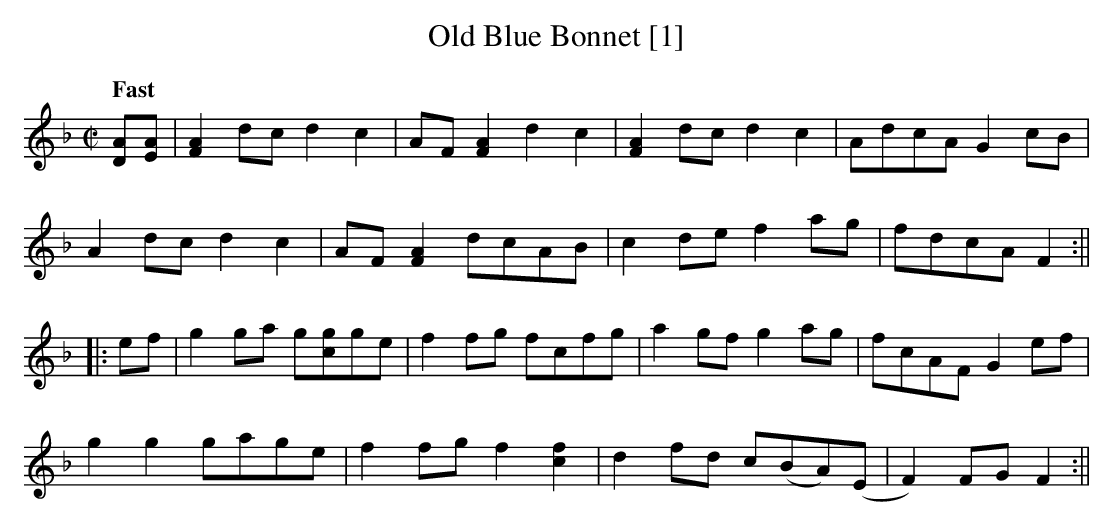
X:1
T:Old Blue Bonnet [1]
M:C|
L:1/8
Q:"Fast"
K:F
[DA][EA]|[F2A2]d-c d2c2|AF [F2A2] d2c2|[F2A2] d-c d2c2|AdcA G2cB|
A2 d-c d2c2|AF[F2A2]dcAB|c2de f2 ag|fdcA F2:||
|:ef|g2 ga g[cg]ge|f2 fg fcfg|a2 gf g2ag|fcAF- G2ef|
g2 g2 gage|f2 fg f2[c2f2]|d2 fd c(BA)(E|F2)FG F2:||
